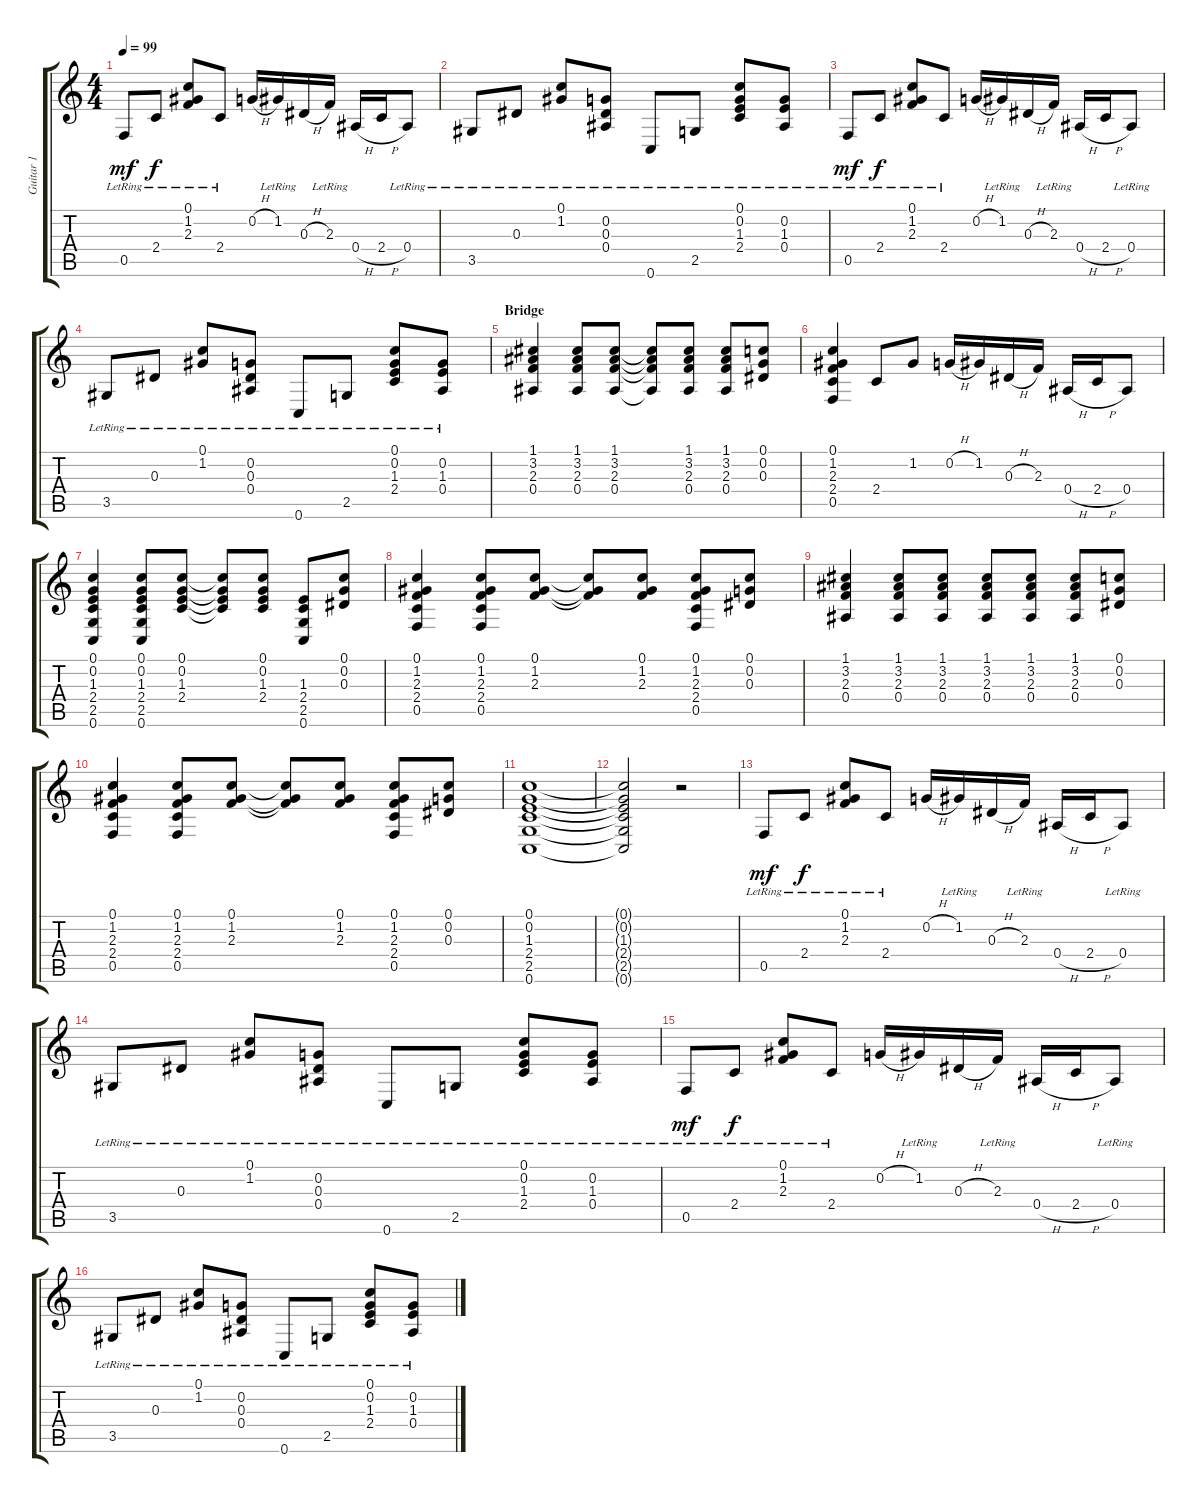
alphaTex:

\track ("Guitar 1" "Guitar 1") {instrument acousticguitarsteel}
\staff {score tabs}
\tuning (C4 G3 Eb3 Bb2 F2 C2) {hide}
\ts (4 4)
\tempo 99
\clef g2
\ks c
0.5{lr}.8{dy mf} 2.4{lr}.8{dy f} (0.1{lr} 1.2{lr} 2.3{lr}).8 2.4{lr}.8 0.2{h}.16 1.2{lr}.16 0.3{h}.16 2.3{lr}.16 0.4{h}.16 2.4{h}.16 0.4{lr}.8 |
3.5{lr}.8 0.3{lr}.8 (0.1{lr} 1.2{lr}).8 (0.2{lr} 0.3{lr} 0.4{lr}).8 0.6{lr}.8 2.5{lr}.8 (0.1{lr} 0.2{lr} 1.3{lr} 2.4{lr}).8 (0.2{lr} 1.3{lr} 0.4{lr}).8 |
0.5{lr}.8{dy mf} 2.4{lr}.8{dy f} (0.1{lr} 1.2{lr} 2.3{lr}).8 2.4{lr}.8 0.2{h}.16 1.2{lr}.16 0.3{h}.16 2.3{lr}.16 0.4{h}.16 2.4{h}.16 0.4{lr}.8 |
3.5{lr}.8 0.3{lr}.8 (0.1{lr} 1.2{lr}).8 (0.2{lr} 0.3{lr} 0.4{lr}).8 0.6{lr}.8 2.5{lr}.8 (0.1{lr} 0.2{lr} 1.3{lr} 2.4{lr}).8 (0.2{lr} 1.3{lr} 0.4{lr}).8 |
\section ("" "Bridge")
(1.1 3.2 2.3 0.4).4 (1.1 3.2 2.3 0.4).8 (1.1 3.2 2.3 0.4).8 (1.1{t} 3.2{t} 2.3{t} 0.4{t}).8 (1.1 3.2 2.3 0.4).8 (1.1 3.2 2.3 0.4).8 (0.1 0.2 0.3).8 |
(0.1 1.2 2.3 2.4 0.5).4 2.4.8 1.2.8 0.2{h}.16 1.2.16 0.3{h}.16 2.3.16 0.4{h}.16 2.4{h}.16 0.4.8 |
(0.1 0.2 1.3 2.4 2.5 0.6).4 (0.1 0.2 1.3 2.4 2.5 0.6).8 (0.1 0.2 1.3 2.4).8 (0.1{t} 0.2{t} 1.3{t} 2.4{t}).8 (0.1 0.2 1.3 2.4).8 (1.3 2.4 2.5 0.6).8 (0.1 0.2 0.3).8 |
(0.1 1.2 2.3 2.4 0.5).4 (0.1 1.2 2.3 2.4 0.5).8 (0.1 1.2 2.3).8 (0.1{t} 1.2{t} 2.3{t}).8 (0.1 1.2 2.3).8 (0.1 1.2 2.3 2.4 0.5).8 (0.1 0.2 0.3).8 |
(1.1 3.2 2.3 0.4).4 (1.1 3.2 2.3 0.4).8 (1.1 3.2 2.3 0.4).8 (1.1 3.2 2.3 0.4).8 (1.1 3.2 2.3 0.4).8 (1.1 3.2 2.3 0.4).8 (0.1 0.2 0.3).8 |
(0.1 1.2 2.3 2.4 0.5).4 (0.1 1.2 2.3 2.4 0.5).8 (0.1 1.2 2.3).8 (0.1{t} 1.2{t} 2.3{t}).8 (0.1 1.2 2.3).8 (0.1 1.2 2.3 2.4 0.5).8 (0.1 0.2 0.3).8 |
(0.1 0.2 1.3 2.4 2.5 0.6).1 |
(0.1{t} 0.2{t} 1.3{t} 2.4{t} 2.5{t} 0.6{t}).2 r.2 |
0.5{lr}.8{dy mf} 2.4{lr}.8{dy f} (0.1{lr} 1.2{lr} 2.3{lr}).8 2.4{lr}.8 0.2{h}.16 1.2{lr}.16 0.3{h}.16 2.3{lr}.16 0.4{h}.16 2.4{h}.16 0.4{lr}.8 |
3.5{lr}.8 0.3{lr}.8 (0.1{lr} 1.2{lr}).8 (0.2{lr} 0.3{lr} 0.4{lr}).8 0.6{lr}.8 2.5{lr}.8 (0.1{lr} 0.2{lr} 1.3{lr} 2.4{lr}).8 (0.2{lr} 1.3{lr} 0.4{lr}).8 |
0.5{lr}.8{dy mf} 2.4{lr}.8{dy f} (0.1{lr} 1.2{lr} 2.3{lr}).8 2.4{lr}.8 0.2{h}.16 1.2{lr}.16 0.3{h}.16 2.3{lr}.16 0.4{h}.16 2.4{h}.16 0.4{lr}.8 |
3.5{lr}.8 0.3{lr}.8 (0.1{lr} 1.2{lr}).8 (0.2{lr} 0.3{lr} 0.4{lr}).8 0.6{lr}.8 2.5{lr}.8 (0.1{lr} 0.2{lr} 1.3{lr} 2.4{lr}).8 (0.2{lr} 1.3{lr} 0.4{lr}).8
